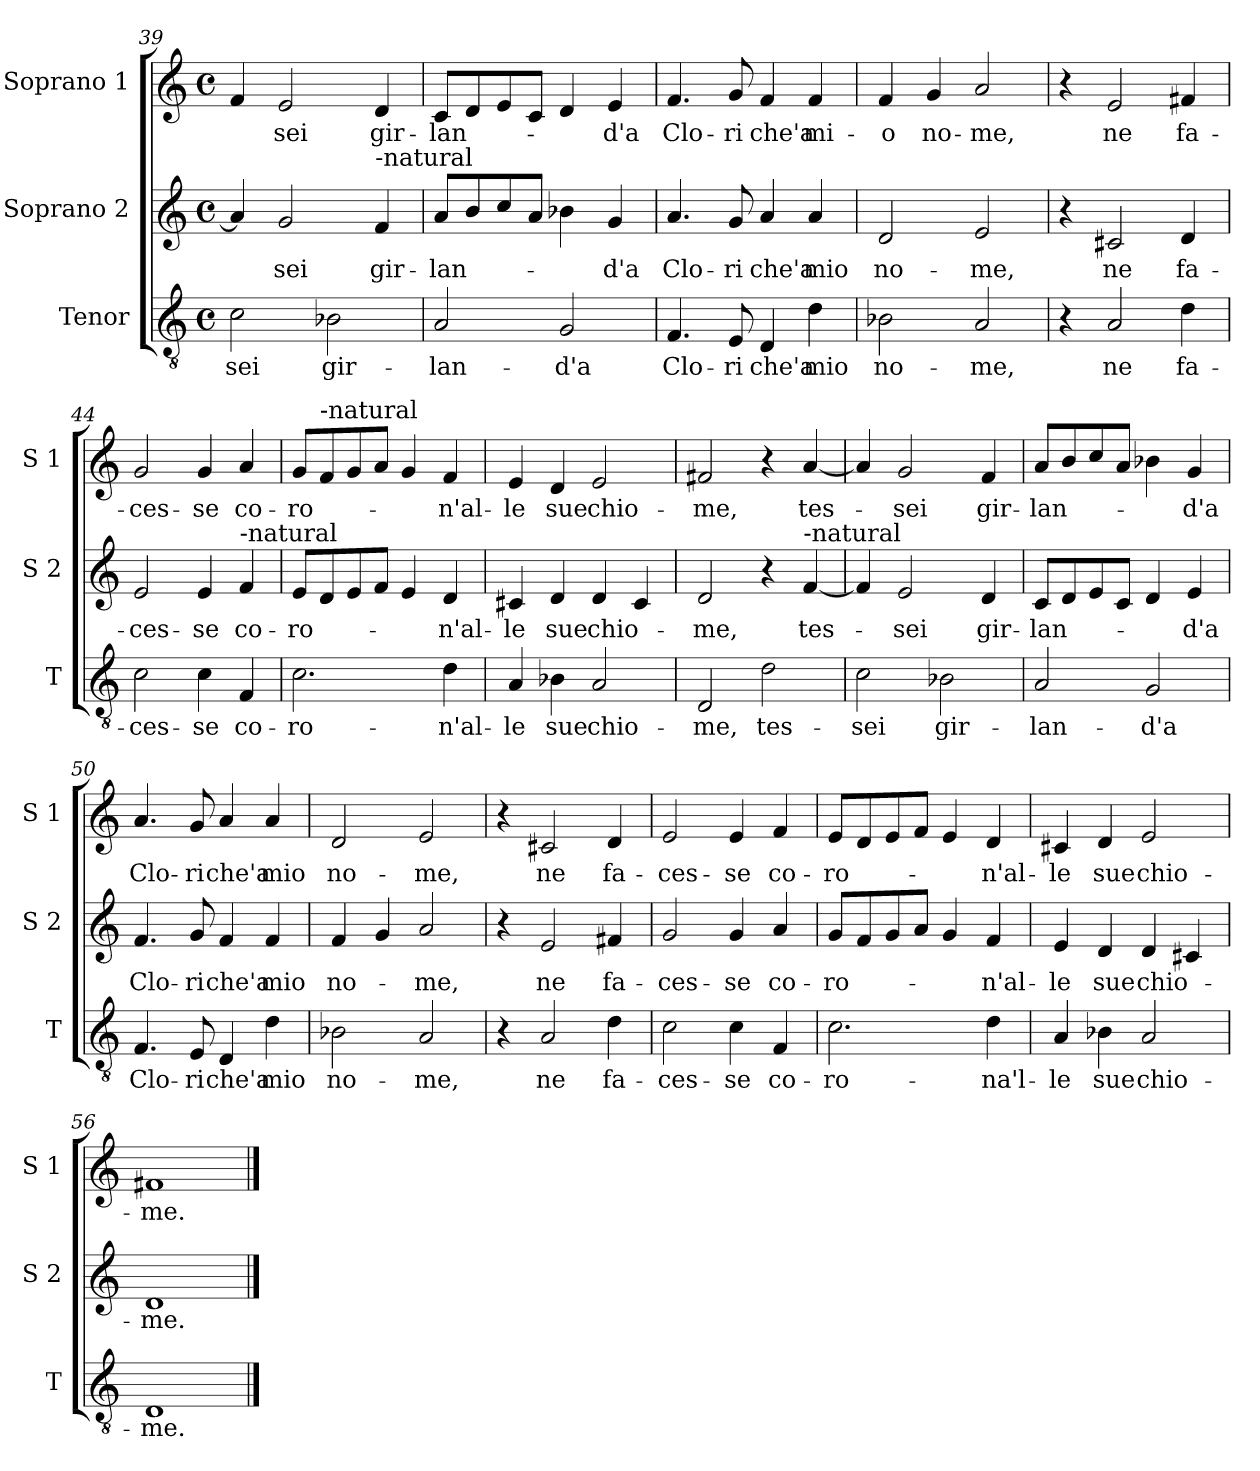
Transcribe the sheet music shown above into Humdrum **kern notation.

**kern	**text	**kern	**text	**kern	**text
*part3	*part3	*part2	*part2	*part1	*part1
*staff3	*staff3	*staff2	*staff2	*staff1	*staff1
*I"Tenor	*	*I"Soprano 2	*	*I"Soprano 1	*
*I'T	*	*I'S 2	*	*I'S 1	*
*clefGv2	*	*clefG2	*	*clefG2	*
*k[]	*	*k[]	*	*k[]	*
*C:	*	*C:	*	*C:	*
*M4/4	*	*M4/4	*	*M4/4	*
*met(c)	*	*met(c)	*	*met(c)	*
=39	=39	=39	=39	=39	=39
!	!LO:LY:b	!	!	!	!
2c\	-sei	4a/]	.	4f/	.
!	!	!	!LO:LY:b	!	!LO:LY:b
.	.	2g/	-sei	2e/	sei
!	!LO:LY:b	!	!	!	!
2B-X\	gir-	.	.	.	.
!	!	!LO:TX:a:t=-natural	!	!	!
!	!	!	!LO:LY:b	!	!LO:LY:b
.	.	4f/	gir-	4d/	gir-
=40	=40	=40	=40	=40	=40
!	!LO:LY:b	!	!LO:LY:b	!	!LO:LY:b
2A/	-lan-	8a/L	-lan-	8c/L	-lan-
.	.	8b/	.	8d/	.
.	.	8cc/	.	8e/	.
.	.	8a/J	.	8c/J	.
!	!LO:LY:b	!	!	!	!
2G/	-d'a	4b-X\	.	4d/	.
!	!	!	!LO:LY:b	!	!LO:LY:b
.	.	4g/	-d'a	4e/	-d'a
=41	=41	=41	=41	=41	=41
!	!LO:LY:b	!	!LO:LY:b	!	!LO:LY:b
4.F/	Clo-	4.a/	Clo-	4.f/	Clo-
!	!LO:LY:b	!	!LO:LY:b	!	!LO:LY:b
8E/	-ri	8g/	-ri	8g/	-ri
!	!LO:LY:b	!	!LO:LY:b	!	!LO:LY:b
4D/	che'a	4a/	che'a	4f/	che'a
!	!LO:LY:b	!	!LO:LY:b	!	!LO:LY:b
4d\	mio	4a/	mio	4f/	mi-
!!LO:LB:g=z
=42	=42	=42	=42	=42	=42
!	!LO:LY:b	!	!LO:LY:b	!	!LO:LY:b
2B-X\	no-	2d/	no-	4f/	-o
!	!	!	!	!	!LO:LY:b
.	.	.	.	4g/	no-
!	!LO:LY:b	!	!LO:LY:b	!	!LO:LY:b
2A/	-me,	2e/	-me,	2a/	-me,
=43	=43	=43	=43	=43	=43
4r	.	4r	.	4r	.
!	!LO:LY:b	!	!LO:LY:b	!	!LO:LY:b
2A/	ne	2c#X/	ne	2e/	ne
!	!LO:LY:b	!	!LO:LY:b	!	!LO:LY:b
4d\	fa-	4d/	fa-	4f#X/	fa-
=44	=44	=44	=44	=44	=44
!	!LO:LY:b	!	!LO:LY:b	!	!LO:LY:b
2c\	-ces-	2e/	-ces-	2g/	-ces-
!	!LO:LY:b	!	!LO:LY:b	!	!LO:LY:b
4c\	-se	4e/	-se	4g/	-se
!	!	!LO:TX:a:t=-natural	!	!	!
!	!LO:LY:b	!	!LO:LY:b	!	!LO:LY:b
4F/	co-	4f/	co-	4a/	co-
=45	=45	=45	=45	=45	=45
!	!LO:LY:b	!	!LO:LY:b	!	!LO:LY:b
2.c\	-ro-	8e/L	-ro-	8g/L	-ro-
!	!	!	!	!LO:TX:a:t=-natural	!
.	.	8d/	.	8f/	.
.	.	8e/	.	8g/	.
.	.	8f/J	.	8a/J	.
.	.	4e/	.	4g/	.
!	!LO:LY:b	!	!LO:LY:b	!	!LO:LY:b
4d\	-n'al-	4d/	-n'al-	4f/	-n'al-
=46	=46	=46	=46	=46	=46
!	!LO:LY:b	!	!LO:LY:b	!	!LO:LY:b
4A/	-le	4c#X/	-le	4e/	-le
!	!LO:LY:b	!	!LO:LY:b	!	!LO:LY:b
4B-X\	sue	4d/	sue	4d/	sue
!	!LO:LY:b	!	!LO:LY:b	!	!LO:LY:b
2A/	chio-	4d/	chio-	2e/	chio-
.	.	4c#/	.	.	.
!!LO:LB:g=z
=47	=47	=47	=47	=47	=47
!	!LO:LY:b	!	!LO:LY:b	!	!LO:LY:b
2D/	-me,	2d/	-me,	2f#X/	-me,
!	!LO:LY:b	!	!	!	!
2d\	tes-	4r	.	4r	.
!	!	!LO:TX:a:t=-natural	!	!	!
!	!	!	!LO:LY:b	!	!LO:LY:b
.	.	[4f/	tes-	[4a/	tes-
=48	=48	=48	=48	=48	=48
!	!LO:LY:b	!	!	!	!
2c\	-sei	4f/]	.	4a/]	.
!	!	!	!LO:LY:b	!	!LO:LY:b
.	.	2e/	-sei	2g/	-sei
!	!LO:LY:b	!	!	!	!
2B-X\	gir-	.	.	.	.
!	!	!	!LO:LY:b	!	!LO:LY:b
.	.	4d/	gir-	4f/	gir-
=49	=49	=49	=49	=49	=49
!	!LO:LY:b	!	!LO:LY:b	!	!LO:LY:b
2A/	-lan-	8c/L	-lan-	8a/L	-lan-
.	.	8d/	.	8b/	.
.	.	8e/	.	8cc/	.
.	.	8c/J	.	8a/J	.
!	!LO:LY:b	!	!	!	!
2G/	-d'a	4d/	.	4b-X\	.
!	!	!	!LO:LY:b	!	!LO:LY:b
.	.	4e/	-d'a	4g/	-d'a
=50	=50	=50	=50	=50	=50
!	!LO:LY:b	!	!LO:LY:b	!	!LO:LY:b
4.F/	Clo-	4.f/	Clo-	4.a/	Clo-
!	!LO:LY:b	!	!LO:LY:b	!	!LO:LY:b
8E/	-ri	8g/	-ri	8g/	-ri
!	!LO:LY:b	!	!LO:LY:b	!	!LO:LY:b
4D/	che'a	4f/	che'a	4a/	che'a
!	!LO:LY:b	!	!LO:LY:b	!	!LO:LY:b
4d\	mio	4f/	mio	4a/	mio
=51	=51	=51	=51	=51	=51
!	!LO:LY:b	!	!LO:LY:b	!	!LO:LY:b
2B-X\	no-	4f/	no-	2d/	no-
.	.	4g/	.	.	.
!	!LO:LY:b	!	!LO:LY:b	!	!LO:LY:b
2A/	-me,	2a/	-me,	2e/	-me,
!!LO:LB:g=z
=52	=52	=52	=52	=52	=52
4r	.	4r	.	4r	.
!	!LO:LY:b	!	!LO:LY:b	!	!LO:LY:b
2A/	ne	2e/	ne	2c#X/	ne
!	!LO:LY:b	!	!LO:LY:b	!	!LO:LY:b
4d\	fa-	4f#X/	fa-	4d/	fa-
=53	=53	=53	=53	=53	=53
!	!LO:LY:b	!	!LO:LY:b	!	!LO:LY:b
2c\	-ces-	2g/	-ces-	2e/	-ces-
!	!LO:LY:b	!	!LO:LY:b	!	!LO:LY:b
4c\	-se	4g/	-se	4e/	-se
!	!LO:LY:b	!	!LO:LY:b	!	!LO:LY:b
4F/	co-	4a/	co-	4f/	co-
=54	=54	=54	=54	=54	=54
!	!LO:LY:b	!	!LO:LY:b	!	!LO:LY:b
2.c\	-ro-	8g/L	-ro-	8e/L	-ro-
.	.	8f/	.	8d/	.
.	.	8g/	.	8e/	.
.	.	8a/J	.	8f/J	.
.	.	4g/	.	4e/	.
!	!LO:LY:b	!	!LO:LY:b	!	!LO:LY:b
4d\	-na'l-	4f/	-n'al-	4d/	-n'al-
=55	=55	=55	=55	=55	=55
!	!LO:LY:b	!	!LO:LY:b	!	!LO:LY:b
4A/	-le	4e/	-le	4c#X/	-le
!	!LO:LY:b	!	!LO:LY:b	!	!LO:LY:b
4B-X\	sue	4d/	sue	4d/	sue
!	!LO:LY:b	!	!LO:LY:b	!	!LO:LY:b
2A/	chio-	4d/	chio-	2e/	chio-
.	.	4c#X/	.	.	.
=56	=56	=56	=56	=56	=56
!	!LO:LY:b	!	!LO:LY:b	!	!LO:LY:b
1D	-me.	1d	-me.	1f#X	-me.
==	==	==	==	==	==
*-	*-	*-	*-	*-	*-
